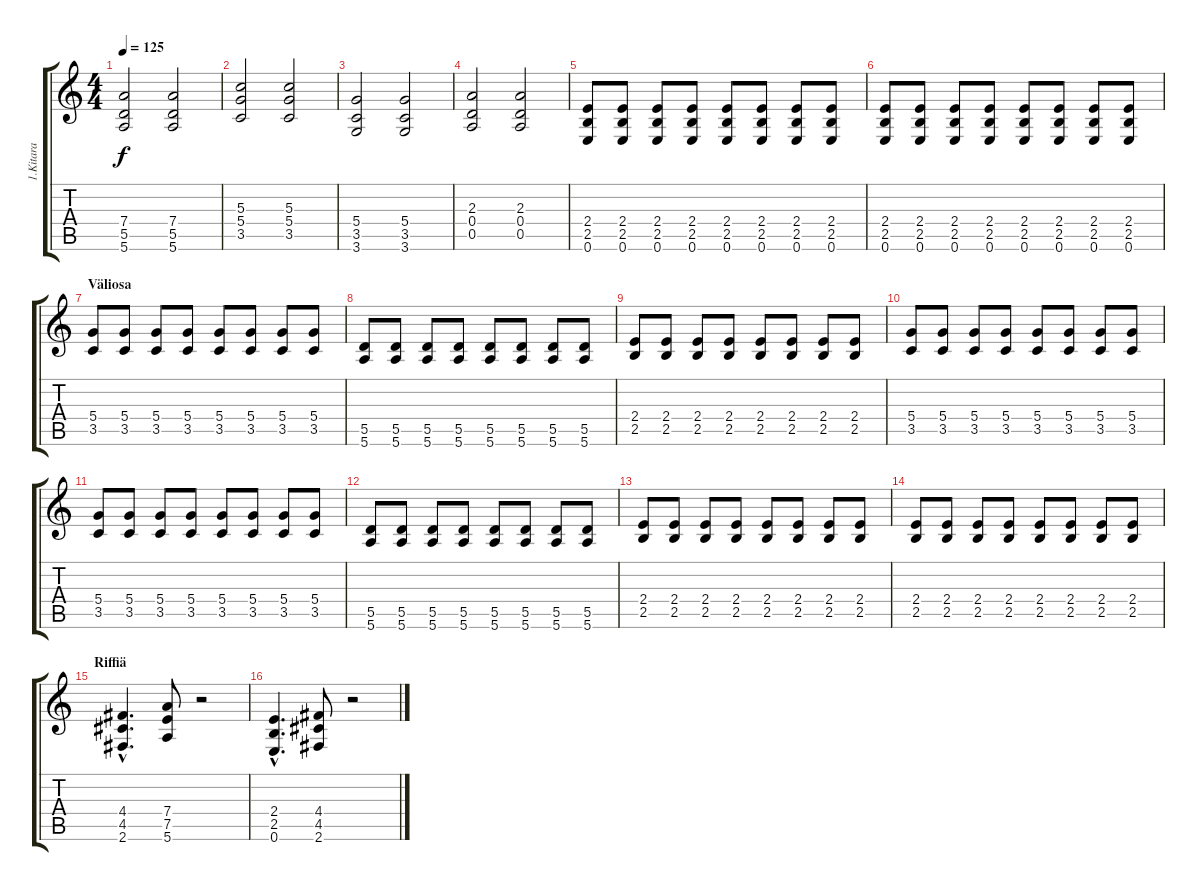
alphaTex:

\track ("1.Kitara" "1.Kitara") {instrument distortionguitar}
\staff {score tabs}
\tuning (E4 B3 G3 D3 A2 E2) {hide}
\ts (4 4)
\tempo 125
\clef g2
\ks c
(7.4 5.5 5.6).2{dy f} (7.4 5.5 5.6).2 |
(5.3 5.4 3.5).2 (5.3 5.4 3.5).2 |
(5.4 3.5 3.6).2 (5.4 3.5 3.6).2 |
(2.3 0.4 0.5).2 (2.3 0.4 0.5).2 |
(2.4 2.5 0.6).8 (2.4 2.5 0.6).8 (2.4 2.5 0.6).8 (2.4 2.5 0.6).8 (2.4 2.5 0.6).8 (2.4 2.5 0.6).8 (2.4 2.5 0.6).8 (2.4 2.5 0.6).8 |
(2.4 2.5 0.6).8 (2.4 2.5 0.6).8 (2.4 2.5 0.6).8 (2.4 2.5 0.6).8 (2.4 2.5 0.6).8 (2.4 2.5 0.6).8 (2.4 2.5 0.6).8 (2.4 2.5 0.6).8 |
\section ("" "Väliosa")
(5.4 3.5).8 (5.4 3.5).8 (5.4 3.5).8 (5.4 3.5).8 (5.4 3.5).8 (5.4 3.5).8 (5.4 3.5).8 (5.4 3.5).8 |
(5.5 5.6).8 (5.5 5.6).8 (5.5 5.6).8 (5.5 5.6).8 (5.5 5.6).8 (5.5 5.6).8 (5.5 5.6).8 (5.5 5.6).8 |
(2.4 2.5).8 (2.4 2.5).8 (2.4 2.5).8 (2.4 2.5).8 (2.4 2.5).8 (2.4 2.5).8 (2.4 2.5).8 (2.4 2.5).8 |
(5.4 3.5).8 (5.4 3.5).8 (5.4 3.5).8 (5.4 3.5).8 (5.4 3.5).8 (5.4 3.5).8 (5.4 3.5).8 (5.4 3.5).8 |
(5.4 3.5).8 (5.4 3.5).8 (5.4 3.5).8 (5.4 3.5).8 (5.4 3.5).8 (5.4 3.5).8 (5.4 3.5).8 (5.4 3.5).8 |
(5.5 5.6).8 (5.5 5.6).8 (5.5 5.6).8 (5.5 5.6).8 (5.5 5.6).8 (5.5 5.6).8 (5.5 5.6).8 (5.5 5.6).8 |
(2.4 2.5).8 (2.4 2.5).8 (2.4 2.5).8 (2.4 2.5).8 (2.4 2.5).8 (2.4 2.5).8 (2.4 2.5).8 (2.4 2.5).8 |
(2.4 2.5).8 (2.4 2.5).8 (2.4 2.5).8 (2.4 2.5).8 (2.4 2.5).8 (2.4 2.5).8 (2.4 2.5).8 (2.4 2.5).8 |
\section ("" "Riffiä")
(4.4{hac} 4.5{hac} 2.6{hac}).4{d} (7.4 7.5 5.6).8 r.2 |
(2.4{hac} 2.5{hac} 0.6{hac}).4{d} (4.4 4.5 2.6).8 r.2
